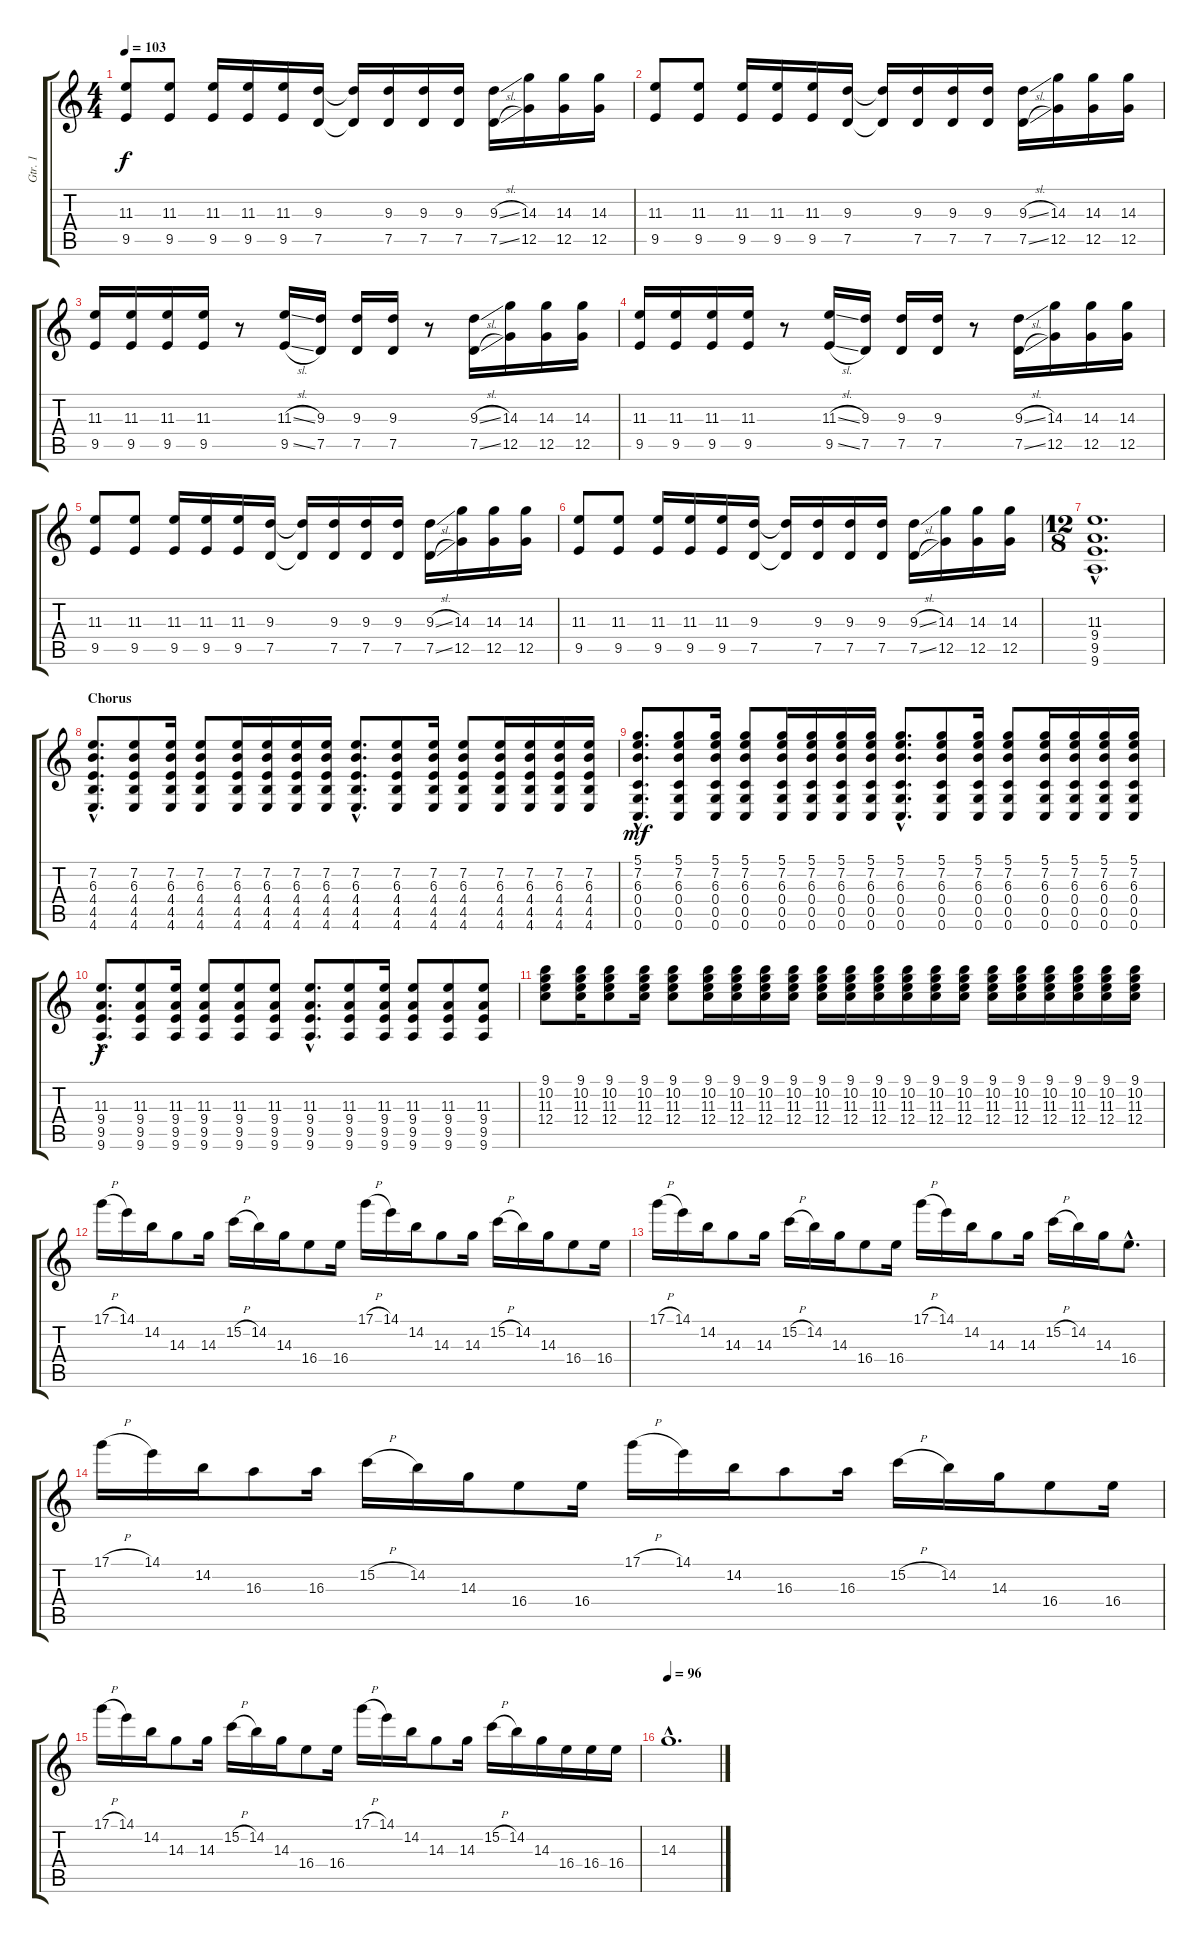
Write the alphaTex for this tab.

\track ("Gtr. 1" "Gtr. 1") {instrument overdrivenguitar}
\staff {score tabs}
\tuning (D4 A3 F3 C3 G2 C2) {hide}
\ts (4 4)
\tempo 103
\clef g2
\ks c
(11.3 9.5).8{dy f} (11.3 9.5).8 (11.3 9.5).16 (11.3 9.5).16 (11.3 9.5).16 (9.3 7.5).16 (9.3{t} 7.5{t}).16 (9.3 7.5).16 (9.3 7.5).16 (9.3 7.5).16 (9.3{sl} 7.5{sl}).16 (14.3 12.5).16 (14.3 12.5).16 (14.3 12.5).16 |
(11.3 9.5).8 (11.3 9.5).8 (11.3 9.5).16 (11.3 9.5).16 (11.3 9.5).16 (9.3 7.5).16 (9.3{t} 7.5{t}).16 (9.3 7.5).16 (9.3 7.5).16 (9.3 7.5).16 (9.3{sl} 7.5{sl}).16 (14.3 12.5).16 (14.3 12.5).16 (14.3 12.5).16 |
(11.3 9.5).16 (11.3 9.5).16 (11.3 9.5).16 (11.3 9.5).16 r.8 (11.3{sl} 9.5{sl}).16 (9.3 7.5).16 (9.3 7.5).16 (9.3 7.5).16 r.8 (9.3{sl} 7.5{sl}).16 (14.3 12.5).16 (14.3 12.5).16 (14.3 12.5).16 |
(11.3 9.5).16 (11.3 9.5).16 (11.3 9.5).16 (11.3 9.5).16 r.8 (11.3{sl} 9.5{sl}).16 (9.3 7.5).16 (9.3 7.5).16 (9.3 7.5).16 r.8 (9.3{sl} 7.5{sl}).16 (14.3 12.5).16 (14.3 12.5).16 (14.3 12.5).16 |
(11.3 9.5).8 (11.3 9.5).8 (11.3 9.5).16 (11.3 9.5).16 (11.3 9.5).16 (9.3 7.5).16 (9.3{t} 7.5{t}).16 (9.3 7.5).16 (9.3 7.5).16 (9.3 7.5).16 (9.3{sl} 7.5{sl}).16 (14.3 12.5).16 (14.3 12.5).16 (14.3 12.5).16 |
(11.3 9.5).8 (11.3 9.5).8 (11.3 9.5).16 (11.3 9.5).16 (11.3 9.5).16 (9.3 7.5).16 (9.3{t} 7.5{t}).16 (9.3 7.5).16 (9.3 7.5).16 (9.3 7.5).16 (9.3{sl} 7.5{sl}).16 (14.3 12.5).16 (14.3 12.5).16 (14.3 12.5).16 |
\ts (12 8)
(11.3{hac} 9.4{hac} 9.5{hac} 9.6{hac}).1{d} |
\section ("" "Chorus")
(7.2{hac} 6.3{hac} 4.4{hac} 4.5{hac} 4.6{hac}).8{d} (7.2 6.3 4.4 4.5 4.6).8 (7.2 6.3 4.4 4.5 4.6).16 (7.2 6.3 4.4 4.5 4.6).8 (7.2 6.3 4.4 4.5 4.6).16 (7.2 6.3 4.4 4.5 4.6).16 (7.2 6.3 4.4 4.5 4.6).16 (7.2 6.3 4.4 4.5 4.6).16 (7.2{hac} 6.3{hac} 4.4{hac} 4.5{hac} 4.6{hac}).8{d} (7.2 6.3 4.4 4.5 4.6).8 (7.2 6.3 4.4 4.5 4.6).16 (7.2 6.3 4.4 4.5 4.6).8 (7.2 6.3 4.4 4.5 4.6).16 (7.2 6.3 4.4 4.5 4.6).16 (7.2 6.3 4.4 4.5 4.6).16 (7.2 6.3 4.4 4.5 4.6).16 |
(5.1{hac} 7.2{hac} 6.3{hac} 0.4{hac} 0.5{hac} 0.6{hac}).8{d dy mf} (5.1 7.2 6.3 0.4 0.5 0.6).8 (5.1 7.2 6.3 0.4 0.5 0.6).16 (5.1 7.2 6.3 0.4 0.5 0.6).8 (5.1 7.2 6.3 0.4 0.5 0.6).16 (5.1 7.2 6.3 0.4 0.5 0.6).16 (5.1 7.2 6.3 0.4 0.5 0.6).16 (5.1 7.2 6.3 0.4 0.5 0.6).16 (5.1{hac} 7.2{hac} 6.3{hac} 0.4{hac} 0.5{hac} 0.6{hac}).8{d} (5.1 7.2 6.3 0.4 0.5 0.6).8 (5.1 7.2 6.3 0.4 0.5 0.6).16 (5.1 7.2 6.3 0.4 0.5 0.6).8 (5.1 7.2 6.3 0.4 0.5 0.6).16 (5.1 7.2 6.3 0.4 0.5 0.6).16 (5.1 7.2 6.3 0.4 0.5 0.6).16 (5.1 7.2 6.3 0.4 0.5 0.6).16 |
(11.3{hac} 9.4{hac} 9.5{hac} 9.6{hac}).8{d dy f} (11.3 9.4 9.5 9.6).8 (11.3 9.4 9.5 9.6).16 (11.3 9.4 9.5 9.6).8 (11.3 9.4 9.5 9.6).8 (11.3 9.4 9.5 9.6).8 (11.3{hac} 9.4{hac} 9.5{hac} 9.6{hac}).8{d} (11.3 9.4 9.5 9.6).8 (11.3 9.4 9.5 9.6).16 (11.3 9.4 9.5 9.6).8 (11.3 9.4 9.5 9.6).8 (11.3 9.4 9.5 9.6).8 |
(9.1 10.2 11.3 12.4).8 (9.1 10.2 11.3 12.4).16 (9.1 10.2 11.3 12.4).8 (9.1 10.2 11.3 12.4).16 (9.1 10.2 11.3 12.4).8 (9.1 10.2 11.3 12.4).16 (9.1 10.2 11.3 12.4).16 (9.1 10.2 11.3 12.4).16 (9.1 10.2 11.3 12.4).16 (9.1 10.2 11.3 12.4).16 (9.1 10.2 11.3 12.4).16 (9.1 10.2 11.3 12.4).16 (9.1 10.2 11.3 12.4).16 (9.1 10.2 11.3 12.4).16 (9.1 10.2 11.3 12.4).16 (9.1 10.2 11.3 12.4).16 (9.1 10.2 11.3 12.4).16 (9.1 10.2 11.3 12.4).16 (9.1 10.2 11.3 12.4).16 (9.1 10.2 11.3 12.4).16 (9.1 10.2 11.3 12.4).16 |
17.1{h}.16 14.1.16 14.2.16 14.3.8 14.3.16 15.2{h}.16 14.2.16 14.3.16 16.4.8 16.4.16 17.1{h}.16 14.1.16 14.2.16 14.3.8 14.3.16 15.2{h}.16 14.2.16 14.3.16 16.4.8 16.4.16 |
17.1{h}.16 14.1.16 14.2.16 14.3.8 14.3.16 15.2{h}.16 14.2.16 14.3.16 16.4.8 16.4.16 17.1{h}.16 14.1.16 14.2.16 14.3.8 14.3.16 15.2{h}.16 14.2.16 14.3.16 16.4{hac}.8{d} |
17.1{h}.16 14.1.16 14.2.16 16.3.8 16.3.16 15.2{h}.16 14.2.16 14.3.16 16.4.8 16.4.16 17.1{h}.16 14.1.16 14.2.16 16.3.8 16.3.16 15.2{h}.16 14.2.16 14.3.16 16.4.8 16.4.16 |
17.1{h}.16 14.1.16 14.2.16 14.3.8 14.3.16 15.2{h}.16 14.2.16 14.3.16 16.4.8 16.4.16 17.1{h}.16 14.1.16 14.2.16 14.3.8 14.3.16 15.2{h}.16 14.2.16 14.3.16 16.4.16 16.4.16 16.4.16 |
\tempo 96
14.3{hac}.1{d}
